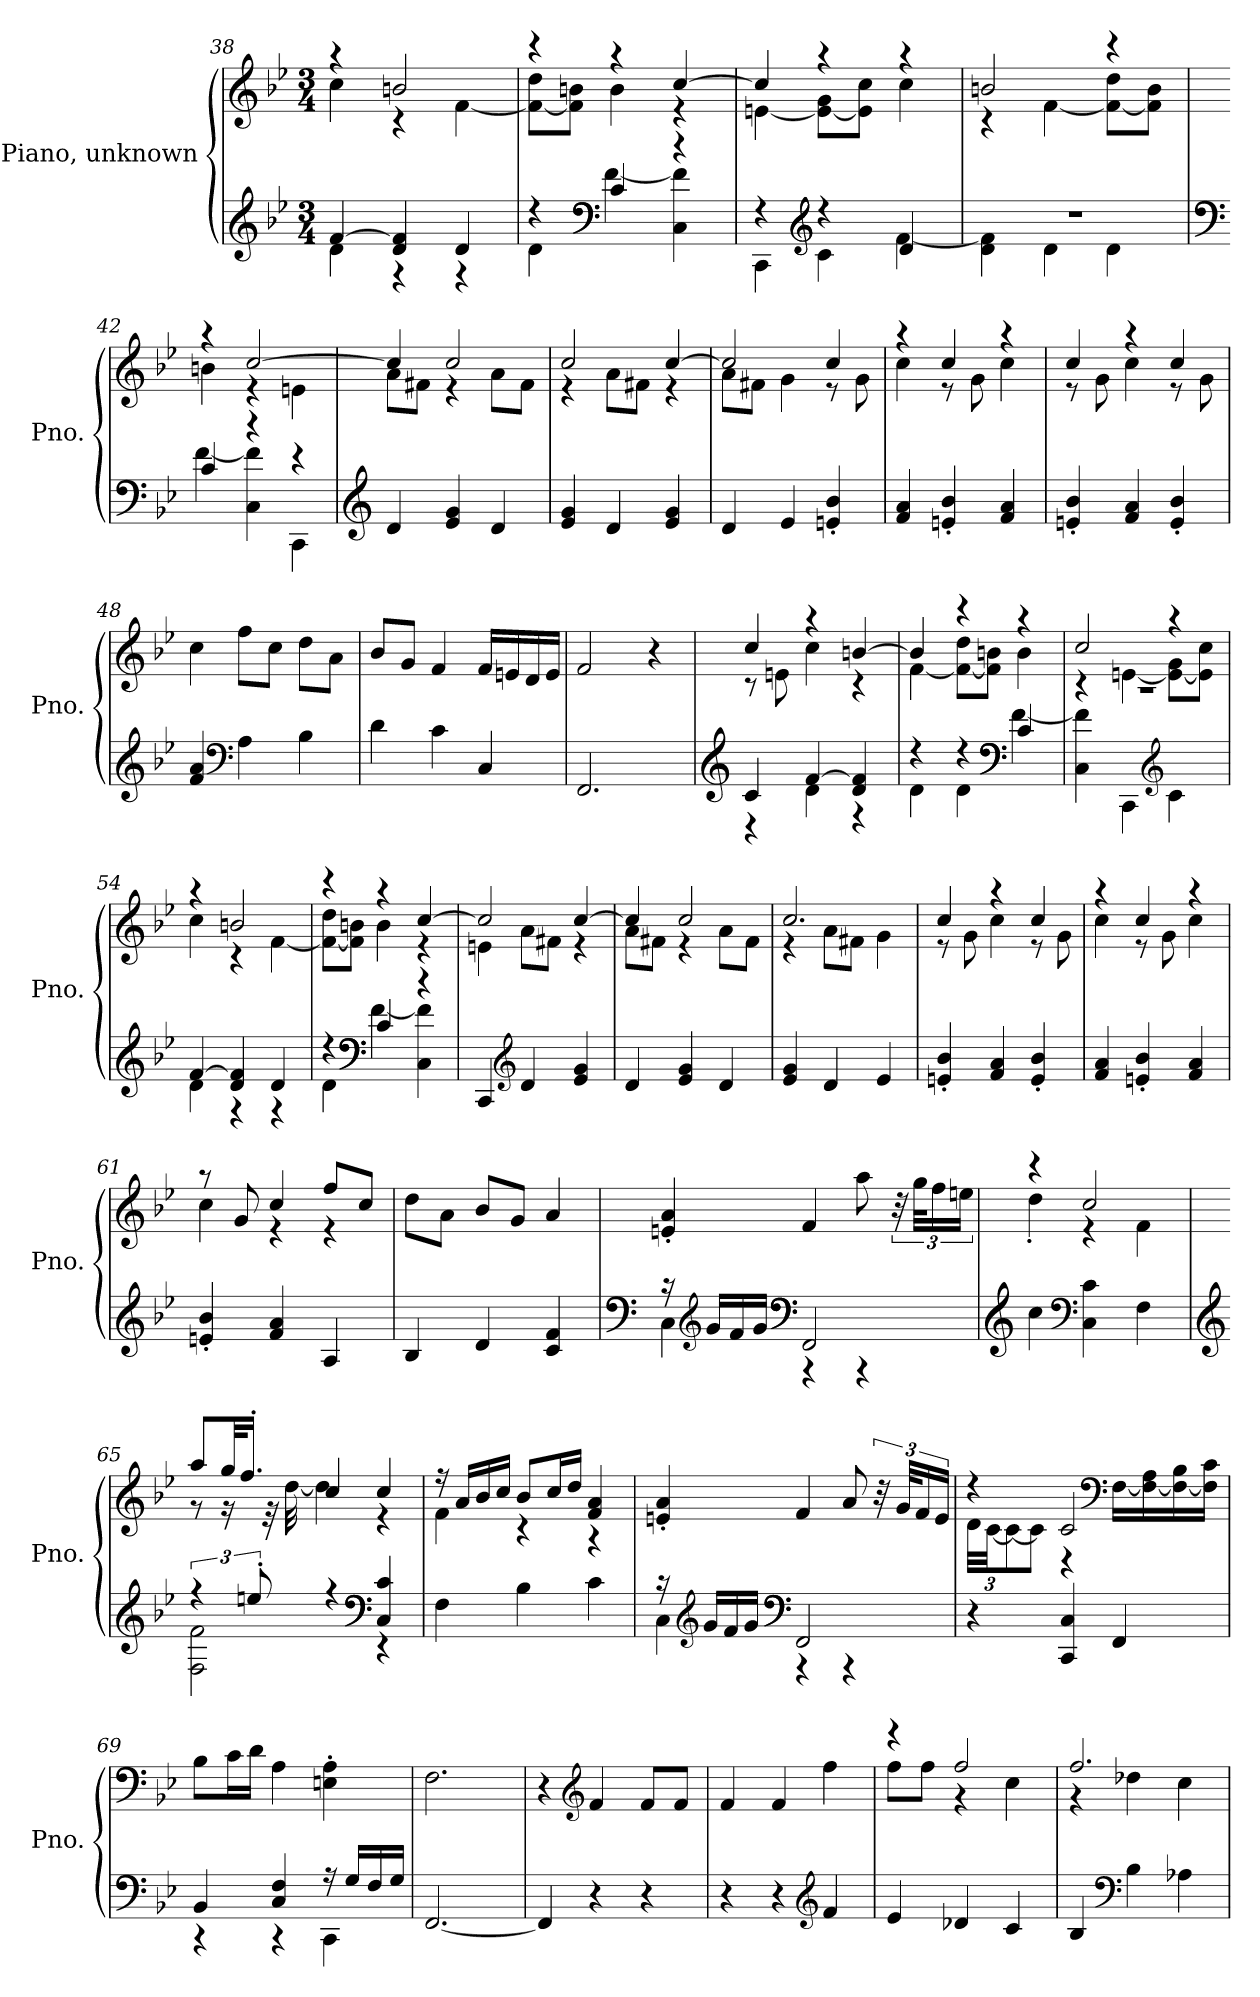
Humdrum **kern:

**kern	**kern
*part1	*part1
*staff2	*staff1
*I"Piano, unknown	*
*I'Pno.	*
*clefG2	*clefG2
*k[b-e-]	*k[b-e-]
*M3/4	*M3/4
=38	=38
*^	*^
[4f/	4d\	4r	4cc\
4d/ 4f/]	4r	2bn/	4r
4d/	4r	.	[4f\
=39	=39	=39	=39
4r	4d\	4r	8f\_ 8dd\L
.	.	.	8f\] 8bn\J
*clefF4	*	*	*
4c/	[4f\	4r	4b\
4r	4C\ 4f\]	[4cc/	4r
=40	=40	=40	=40
4r	4CC\	4cc/]	[4en\
*clefG2	*	*	*
4r	4c\	4r	8e\_ 8g\L
.	.	.	8e\] 8cc\J
4d/	[4f\	4r	4cc\
!!LO:PB:g=z	!!
=41	=41	=41	=41
2.r	4d\ 4f\]	2bn/	4r
.	4d\	.	[4f\
.	4d\	4r	8f\_ 8dd\L
.	.	.	8f\] 8b\J
=42	=42	=42	=42
*clefF4	*	*	*
4c/	[4f\	4r	4bn\
4r	4C\ 4f\]	[2cc/	4r
4r	4CC\	.	4en\
*v	*v	*	*
=43	=43	=43
*clefG2	*	*
4d/	4cc/]	8a\L
.	.	8f#X\J
4e-/ 4g/	2cc/	4r
4d/	.	8a\L
.	.	8f#\J
=44	=44	=44
4e-/ 4g/	2cc/	4r
4d/	.	8a\L
.	.	8f#X\J
4e-/ 4g/	[4cc/	4r
=45	=45	=45
4d/	2cc/]	8a\L
.	.	8f#X\J
4e-/	.	4g\
4en/' 4b-/'	4cc/	8r
.	.	8g\
=46	=46	=46
4f/ 4a/	4r	4cc\
4en/' 4b-/'	4cc/	8r
.	.	8g\
4f/ 4a/	4r	4cc\
!!LO:LB:g=z	!!
=47	=47	=47
4en/' 4b-/'	4cc/	8r
.	.	8g\
4f/ 4a/	4r	4cc\
4e/' 4b-/'	4cc/	8r
.	.	8g\
*	*v	*v
=48	=48
4f/ 4a/	4cc\
*clefF4	*
4A\	8ff\L
.	8cc\J
4B-\	8dd\L
.	8a\J
=49	=49
4d\	8b-/L
.	8g/J
4c\	4f/
4C/	16f/LL
.	16en/
.	16d/
.	16e/JJ
=50	=50
2.FF/	2f/
.	4r
=51	=51
*clefG2	*
*^	*^
4c/	4r	4cc/	8r
.	.	.	8en\
[4f/	4d\	4r	4cc\
4d/ 4f/]	4r	[4bn/	4r
=52	=52	=52	=52
4r	4d\	4b/]	[4f\
4r	4d\	4r	8f\_ 8dd\L
.	.	.	8f\] 8bn\J
*clefF4	*	*	*
4c/	[4f\	4r	4b\
!!LO:LB:g=z	!!
=53	=53	=53	=53
2.r	4C\ 4f\]	2cc/	4r
.	4CC\	.	[4en\
*clefG2	*	*	*
.	4c\	4r	8e\_ 8g\L
.	.	.	8e\] 8cc\J
=54	=54	=54	=54
[4f/	4d\	4r	4cc\
4d/ 4f/]	4r	2bn/	4r
4d/	4r	.	[4f\
=55	=55	=55	=55
4r	4d\	4r	8f\_ 8dd\L
.	.	.	8f\] 8bn\J
*clefF4	*	*	*
4c/	[4f\	4r	4b\
4r	4C\ 4f\]	[4cc/	4r
*v	*v	*	*
=56	=56	=56
4CC/	2cc/]	4en\
*clefG2	*	*
4d/	.	8a\L
.	.	8f#X\J
4e-/ 4g/	[4cc/	4r
=57	=57	=57
4d/	4cc/]	8a\L
.	.	8f#X\J
4e-/ 4g/	2cc/	4r
4d/	.	8a\L
.	.	8f#\J
=58	=58	=58
4e-/ 4g/	2.cc/	4r
4d/	.	8a\L
.	.	8f#X\J
4e-/	.	4g\
!!LO:LB:g=z	!!
=59	=59	=59
4en/' 4b-/'	4cc/	8r
.	.	8g\
4f/ 4a/	4r	4cc\
4e/' 4b-/'	4cc/	8r
.	.	8g\
=60	=60	=60
4f/ 4a/	4r	4cc\
4en/' 4b-/'	4cc/	8r
.	.	8g\
4f/ 4a/	4r	4cc\
=61	=61	=61
4en/' 4b-/'	8r	4cc\
.	8g/	.
4f/ 4a/	4cc/	4r
4A/	8ff/L	4r
.	8cc/J	.
*	*v	*v
=62	=62
4B-/	8dd\L
.	8a\J
4d/	8b-/L
.	8g/J
4c/ 4f/	4a/
=63	=63
*clefF4	*
*^	*
16r	4C\	4en/' 4a/'
*clefG2	*	*
16g/LL	.	.
16f/	.	.
16g/JJ	.	.
*clefF4	*	*
2FF/	4r	4f/
.	4r	8aa\
.	.	48r
.	.	48gg\KLL
.	.	24ff\
.	.	24een\JJ
*v	*v	*
!!LO:LB:g=z
=64	=64
*clefG2	*
*	*^
4cc\	4r	4dd'\
*clefF4	*	*
4C\ 4c\	2cc/	4r
4F\	.	4f\
=65	=65	=65
*clefG2	*	*
*^	*	*
6r	2F\ 2f\	8aa/L	8r
.	.	32gg/KL	16r
.	.	16.ff'/JJ	.
12een'/	.	.	.
.	.	.	32r
.	.	.	[32dd\
4r	.	4cc/	4dd\]
*clefF4	*	*	*
4C/ 4c/	4r	4cc/	4r
*v	*v	*	*
=66	=66	=66
4F\	16r	4f\
.	16a/LL	.
.	16b-/	.
.	16cc/JJ	.
4B-\	8b-/L	4r
.	16cc/L	.
.	16dd/JJ	.
4c\	4f/ 4a/	4r
*	*v	*v
=67	=67
*^	*
16r	4C\	4en/' 4a/'
*clefG2	*	*
16g/LL	.	.
16f/	.	.
16g/JJ	.	.
*clefF4	*	*
2FF/	4r	4f/
.	4r	8a/
.	.	48r
.	.	48g/KLL
.	.	24f/
.	.	24e/JJ
*v	*v	*
!!LO:LB:g=z
=68	=68
*	*^
*	*	*Xbrackettup
4r	4r	48d\LLL
.	.	[48c\JJ
.	.	12c\_
.	.	8c\J]
4CC/ 4C/	2c/	4r
*	*clefF4	*
4FF/	.	[16F\LL
.	.	16F\_ 16A\
.	.	16F\_ 16B-\
.	.	16F\] 16c\JJ
*	*v	*v
=69	=69
*^	*
4BB-/	4r	8B-\L
.	.	16c\L
.	.	16d\JJ
4C/ 4F/	4r	4A\
16r	4CC\	4En\' 4A\'
16G/LL	.	.
16F/	.	.
16G/JJ	.	.
*v	*v	*
=70	=70
[2.FF/	2.F\
=71	=71
4FF/]	4r
*	*clefG2
4r	4f/
4r	8f/L
.	8f/J
=72	=72
4r	4f/
4r	4f/
*clefG2	*
4f/	4ff\
=73	=73
*	*^
4e-/	4r	8ff\L
.	.	8ff\J
4d-X/	2ff/	4r
4c/	.	4cc\
!!LO:PB:g=z	!!
=74	=74	=74
4B-/	2.ff/	4r
*clefF4	*	*
4B-\	.	4dd-X\
4A-X\	.	4cc\
*	*v	*v
=	=
*-	*-
